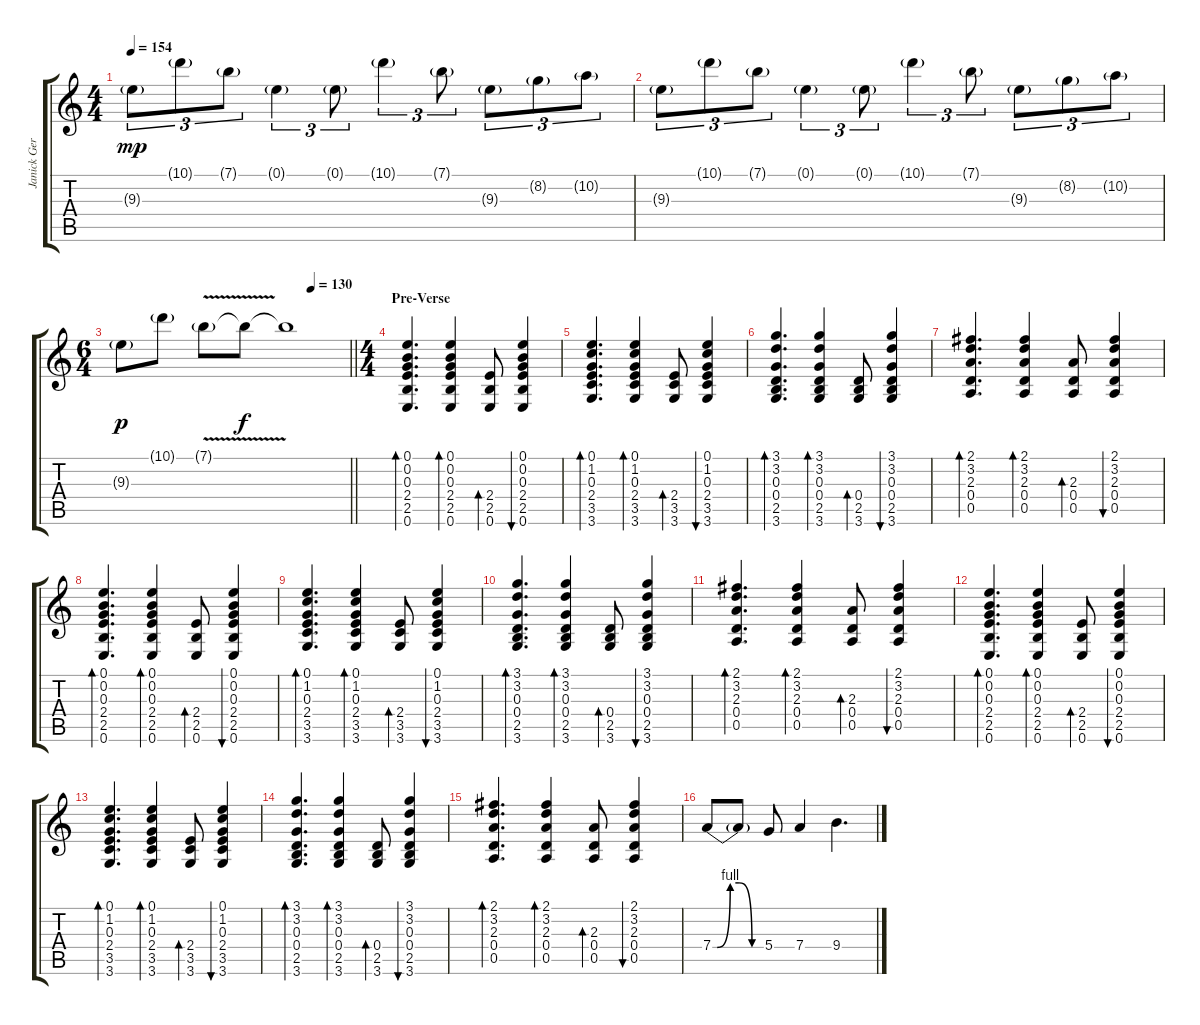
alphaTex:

\track ("Janick Gers" "Janick Ger") {instrument distortionguitar}
\staff {score tabs}
\tuning (E4 B3 G3 D3 A2 E2) {hide}
\ts (4 4)
\tempo 154
\clef g2
\ks c
9.3{g}.8{tu (3 2) dy mp} 10.1{g}.8{tu (3 2)} 7.1{g}.8{tu (3 2)} 0.1{g}.4{tu (3 2)} 0.1{g}.8{tu (3 2)} 10.1{g}.4{tu (3 2)} 7.1{g}.8{tu (3 2)} 9.3{g}.8{tu (3 2)} 8.2{g}.8{tu (3 2)} 10.2{g}.8{tu (3 2)} |
9.3{g}.8{tu (3 2)} 10.1{g}.8{tu (3 2)} 7.1{g}.8{tu (3 2)} 0.1{g}.4{tu (3 2)} 0.1{g}.8{tu (3 2)} 10.1{g}.4{tu (3 2)} 7.1{g}.8{tu (3 2)} 9.3{g}.8{tu (3 2)} 8.2{g}.8{tu (3 2)} 10.2{g}.8{tu (3 2)} |
\ts (6 4)
\tempo (130 0.8333333333333334)
\barLineRight lightlight
9.3{g}.8{dy p} 10.1{g}.8 7.1{v g}.8{volume 4} 7.1{t}.8{dy f} 7.1{t}.1 |
\ts (4 4)
\section ("" "Pre-Verse")
(0.1 0.2 0.3 2.4 2.5 0.6).4{d bd 60 instrument electricguitarclean} (0.1 0.2 0.3 2.4 2.5 0.6).4{bd 60} (2.4 2.5 0.6).8{bd 60} (0.1 0.2 0.3 2.4 2.5 0.6).4{bu 60} |
(0.1 1.2 0.3 2.4 3.5 3.6).4{d bd 60} (0.1 1.2 0.3 2.4 3.5 3.6).4{bd 60} (2.4 3.5 3.6).8{bd 60} (0.1 1.2 0.3 2.4 3.5 3.6).4{bu 60} |
(3.1 3.2 0.3 0.4 2.5 3.6).4{d bd 60} (3.1 3.2 0.3 0.4 2.5 3.6).4{bd 60} (0.4 2.5 3.6).8{bd 60} (3.1 3.2 0.3 0.4 2.5 3.6).4{bu 60} |
(2.1 3.2 2.3 0.4 0.5).4{d bd 60} (2.1 3.2 2.3 0.4 0.5).4{bd 60} (2.3 0.4 0.5).8{bd 60} (2.1 3.2 2.3 0.4 0.5).4{bu 60} |
(0.1 0.2 0.3 2.4 2.5 0.6).4{d bd 60} (0.1 0.2 0.3 2.4 2.5 0.6).4{bd 60} (2.4 2.5 0.6).8{bd 60} (0.1 0.2 0.3 2.4 2.5 0.6).4{bu 60} |
(0.1 1.2 0.3 2.4 3.5 3.6).4{d bd 60} (0.1 1.2 0.3 2.4 3.5 3.6).4{bd 60} (2.4 3.5 3.6).8{bd 60} (0.1 1.2 0.3 2.4 3.5 3.6).4{bu 60} |
(3.1 3.2 0.3 0.4 2.5 3.6).4{d bd 60} (3.1 3.2 0.3 0.4 2.5 3.6).4{bd 60} (0.4 2.5 3.6).8{bd 60} (3.1 3.2 0.3 0.4 2.5 3.6).4{bu 60} |
(2.1 3.2 2.3 0.4 0.5).4{d bd 60} (2.1 3.2 2.3 0.4 0.5).4{bd 60} (2.3 0.4 0.5).8{bd 60} (2.1 3.2 2.3 0.4 0.5).4{bu 60} |
(0.1 0.2 0.3 2.4 2.5 0.6).4{d bd 60} (0.1 0.2 0.3 2.4 2.5 0.6).4{bd 60} (2.4 2.5 0.6).8{bd 60} (0.1 0.2 0.3 2.4 2.5 0.6).4{bu 60} |
(0.1 1.2 0.3 2.4 3.5 3.6).4{d bd 60} (0.1 1.2 0.3 2.4 3.5 3.6).4{bd 60} (2.4 3.5 3.6).8{bd 60} (0.1 1.2 0.3 2.4 3.5 3.6).4{bu 60} |
(3.1 3.2 0.3 0.4 2.5 3.6).4{d bd 60} (3.1 3.2 0.3 0.4 2.5 3.6).4{bd 60} (0.4 2.5 3.6).8{bd 60} (3.1 3.2 0.3 0.4 2.5 3.6).4{bu 60} |
(2.1 3.2 2.3 0.4 0.5).4{d bd 60} (2.1 3.2 2.3 0.4 0.5).4{bd 60} (2.3 0.4 0.5).8{bd 60} (2.1 3.2 2.3 0.4 0.5).4{bu 60} |
7.4{be (custom 0 0 5 0 20 4 30 4 45 0 60 0)}.8{volume 7 instrument overdrivenguitar} 7.4{t}.8 5.4.8 7.4.4 9.4.4{d}
